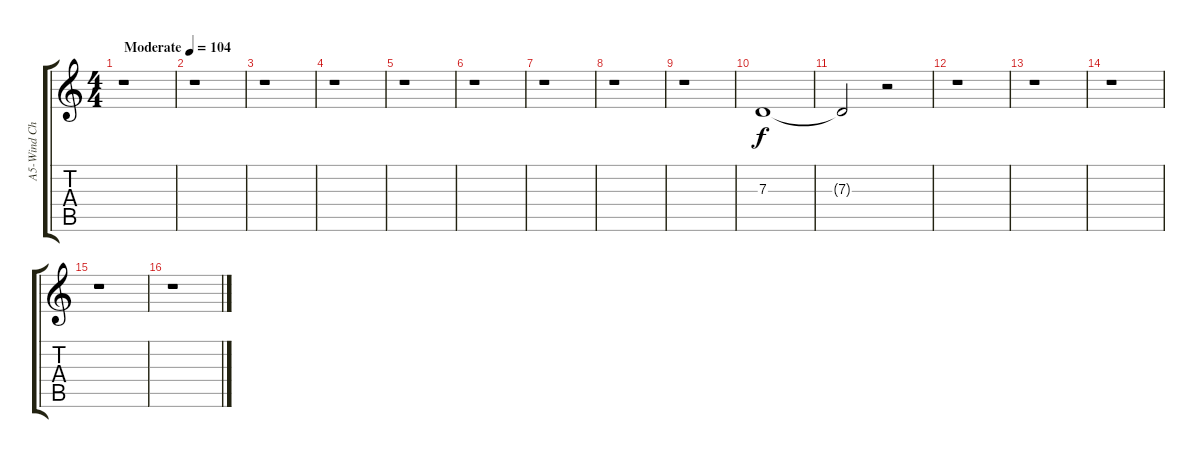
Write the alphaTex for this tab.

\track ("A5-Wind Chimes" "A5-Wind Ch") {instrument telephonering}
\staff {score tabs}
\tuning (E4 B3 G3 D3 A2 E2) {hide}
\ts (4 4)
\tempo (104 "Moderate")
\clef g2
\ks c
r.1{dy f instrument telephonering} |
r.1 |
r.1 |
r.1 |
r.1 |
r.1 |
r.1 |
r.1 |
r.1 |
7.3.1{balance 12} |
7.3{t}.2 r.2 |
r.1 |
r.1 |
r.1 |
r.1 |
r.1
